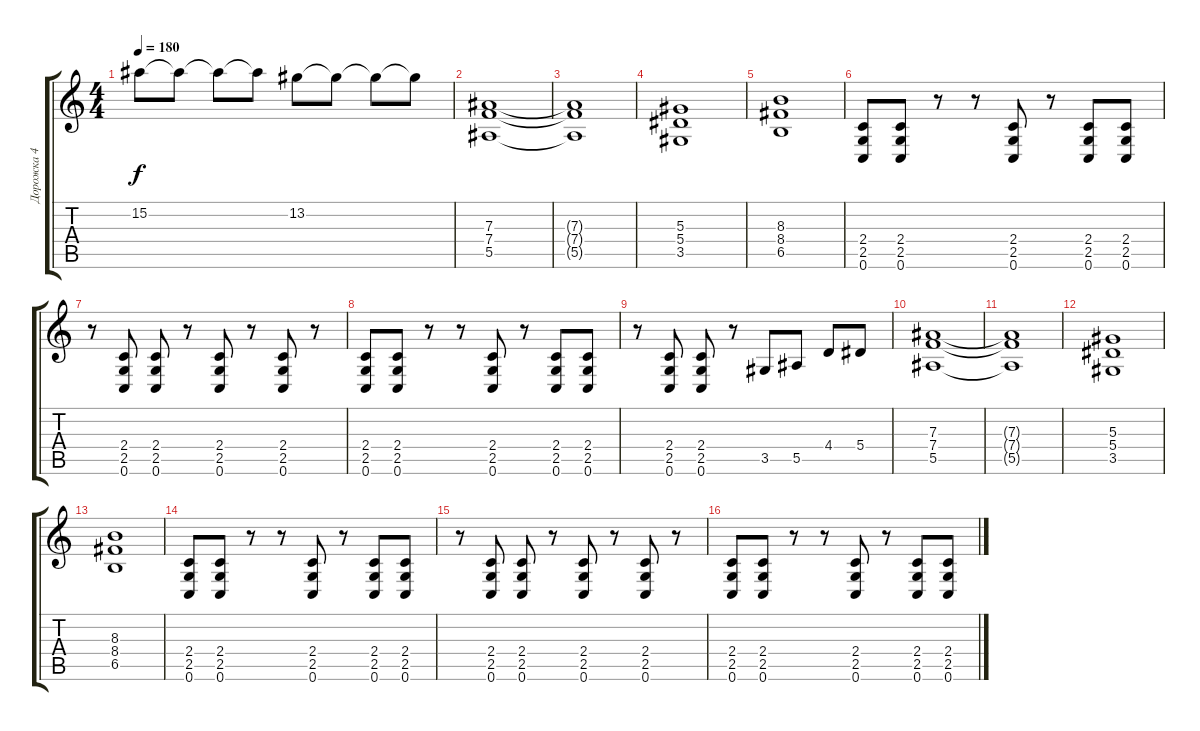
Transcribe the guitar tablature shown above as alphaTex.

\track ("Дорожка 4" "Дорожка 4") {instrument distortionguitar}
\staff {score tabs}
\tuning (C4 G3 Eb3 Bb2 F2 C2) {hide}
\ts (4 4)
\tempo 180
\clef g2
\ks c
15.2.8{dy f} 15.2{t}.8 15.2{t}.8 15.2{t}.8 13.2.8 13.2{t}.8 13.2{t}.8 13.2{t}.8 |
(7.3 7.4 5.5).1 |
(7.3{t} 7.4{t} 5.5{t}).1 |
(5.3 5.4 3.5).1 |
(8.3 8.4 6.5).1 |
(2.4 2.5 0.6).8 (2.4 2.5 0.6).8 r.8 r.8 (2.4 2.5 0.6).8 r.8 (2.4 2.5 0.6).8 (2.4 2.5 0.6).8 |
r.8 (2.4 2.5 0.6).8 (2.4 2.5 0.6).8 r.8 (2.4 2.5 0.6).8 r.8 (2.4 2.5 0.6).8 r.8 |
(2.4 2.5 0.6).8 (2.4 2.5 0.6).8 r.8 r.8 (2.4 2.5 0.6).8 r.8 (2.4 2.5 0.6).8 (2.4 2.5 0.6).8 |
r.8 (2.4 2.5 0.6).8 (2.4 2.5 0.6).8 r.8 3.5.8 5.5.8 4.4.8 5.4.8 |
(7.3 7.4 5.5).1 |
(7.3{t} 7.4{t} 5.5{t}).1 |
(5.3 5.4 3.5).1 |
(8.3 8.4 6.5).1 |
(2.4 2.5 0.6).8 (2.4 2.5 0.6).8 r.8 r.8 (2.4 2.5 0.6).8 r.8 (2.4 2.5 0.6).8 (2.4 2.5 0.6).8 |
r.8 (2.4 2.5 0.6).8 (2.4 2.5 0.6).8 r.8 (2.4 2.5 0.6).8 r.8 (2.4 2.5 0.6).8 r.8 |
(2.4 2.5 0.6).8 (2.4 2.5 0.6).8 r.8 r.8 (2.4 2.5 0.6).8 r.8 (2.4 2.5 0.6).8 (2.4 2.5 0.6).8
